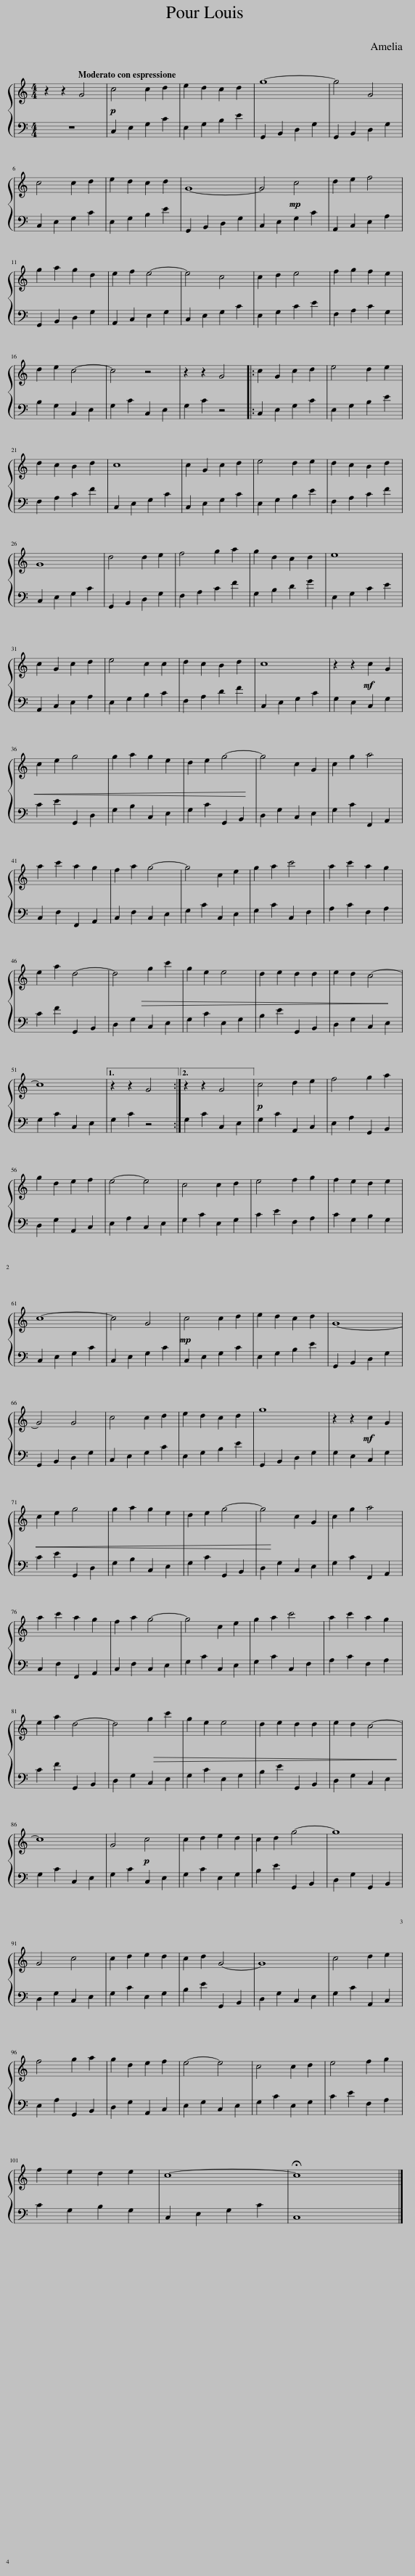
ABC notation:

X:1
%%score { 1 | 2 }
L:1/8
M:4/4
I:linebreak $
K:C
V:1 treble
V:2 bass
V:1
 z2 z2[Q:1/4=114] G4 |!p! c4 c2 d2 | e2 d2 c2 d2 | g8- | g4 G4 |$ %5
 c4 c2 d2 | e2 d2 c2 d2 | G8- | G4!mp! c4 | d2 e2 f4 |$ %10
 g2 a2 g2 d2 | e2 f2 e4- | e4 c4 | c2 d2 e4 | f2 g2 f2 e2 |$ %15
 d2 e2 c4- | c4 z4 | z2 z2 G4 |: c2 G2 c2 d2 | e4 d2 e2 |$ %20
 d2 c2 B2 d2 | c8 | c2 G2 c2 d2 | e4 d2 e2 | d2 c2 B2 d2 |$ %25
 G8 | d4 d2 e2 | f4 g2 a2 | g2 d2 c2 d2 | e8 |$ %30
 c2 G2 c2 d2 | e4 c2 c2 | d2 c2 B2 d2 | c8 | z2 z2!mf! c2 G2 |$ %35
!<(! c2 e2 g4!<)! | g2 a2 g2 e2 | d2 e2 g4- | g4 c2 G2 | c2 g2 a4 |$ %40
 a2 c'2 a2 g2 | f2 a2 g4- | g4 c2 e2 | g2 a2 c'4 | a2 c'2 a2 g2 |$ %45
 e2 a2 d4- | d4 g2 c'2 | g2 e2 e4 | d2 e2 d2 d2 | e2 d2!>(! c4-!>)! |$ %50
 c8 | z2 z2 G4 :|2 z2 z2 G4 ||!p! c4 d2 e2 | f4 g2 a2 |$ %55
 g2 d2 e2 f2 | e4- e4 | c4 c2 d2 | e4 f2 g2 | f2 e2 d2 e2 |$ %60
 c8- | c4 G4 |!mp! c4 c2 d2 | e2 d2 c2 d2 | G8- |$ %65
 G4 G4 | c4 c2 d2 | e2 d2 c2 d2 | g8 | z2 z2!mf! c2 G2 |$ %70
!<(! c2 e2 g4!<)! | g2 a2 g2 e2 | d2 e2 g4- | g4 c2 G2 | c2 g2 a4 |$ %75
 a2 c'2 a2 g2 | f2 a2 g4- | g4 c2 e2 | g2 a2 c'4 | a2 c'2 a2 g2 |$ %80
 e2 a2 d4- | d4 g2 c'2 | g2 e2 e4 | d2 e2 d2 d2 | e2 d2!>(! c4-!>)! |$ %85
 c8 | G4!p! c4 | c2 d2 e2 d2 | c2 d2 g4- | g8 |$ %90
 G4 c4 | c2 d2 e2 d2 | c2 d2 G4- | G8 | c4 d2 e2 |$ %95
 f4 g2 a2 | g2 d2 e2 f2 | e4- e4 | c4 c2 d2 | e4 f2 g2 |$ %100
 f2 e2 d2 e2 | c8- | !fermata!c8 |] %103
V:2
 z8 | C,2 E,2 G,2 C2 | E,2 G,2 B,2 E2 | G,,2 B,,2 D,2 G,2 | G,,2 B,,2 D,2 G,2 |$ %5
 C,2 E,2 G,2 C2 | E,2 G,2 B,2 E2 | G,,2 B,,2 D,2 G,2 | C,2 E,2 G,2 C2 | A,,2 C,2 E,2 A,2 |$ %10
 G,,2 B,,2 D,2 G,2 | A,,2 C,2 E,2 G,2 | C,2 E,2 G,2 C2 | E,2 G,2 C2 E2 | F,2 A,2 C2 G,2 |$ %15
 B,2 G,2 C,2 E,2 | G,2 C2 C,2 E,2 | G,2 C2 z4 |: C,2 E,2 G,2 C2 | E,2 G,2 B,2 E2 |$ %20
 F,2 A,2 C2 F2 | C,2 E,2 G,2 C2 | C,2 E,2 G,2 C2 | E,2 G,2 B,2 E2 | F,2 A,2 C2 F2 |$ %25
 C,2 E,2 G,2 C2 | G,,2 B,,2 D,2 G,2 | F,2 A,2 C2 F2 | G,2 B,2 D2 G2 | E,2 G,2 C2 E2 |$ %30
 A,,2 C,2 E,2 A,2 | E,2 G,2 B,2 C2 | F,2 A,2 D2 F2 | C,2 E,2 G,2 C2 | G,2 E,2 C,2 G,2 |$ %35
 C2 E2 G,,2 D,2 | G,2 B,2 C,2 E,2 | G,2 C2 G,,2 B,,2 | D,2 G,2 C,2 E,2 | G,2 C2 F,,2 A,,2 |$ %40
 C,2 F,2 F,,2 A,,2 | C,2 F,2 C,2 E,2 | G,2 C2 C,2 E,2 | G,2 C2 C,2 F,2 | A,2 C2 F,2 A,2 |$ %45
 C2 F2 G,,2 B,,2 | D,2 G,2 C,2 E,2 | G,2 C2 E,2 G,2 | B,2 E2 G,,2 B,,2 | D,2 G,2 C,2 E,2 |$ %50
 G,2 C2 C,2 E,2 | G,2 C2 z4 :|2 G,2 C2 C,2 E,2 || G,2 C2 A,,2 C,2 | E,2 A,2 G,,2 B,,2 |$ %55
 D,2 G,2 A,,2 C,2 | E,2 A,2 C,2 E,2 | G,2 C2 E,2 G,2 | C2 E2 F,2 A,2 | C2 G,2 B,2 G,2 |$ %60
 C,2 E,2 G,2 C2 | C,2 E,2 G,2 C2 | C,2 E,2 G,2 C2 | E,2 G,2 B,2 E2 | G,,2 B,,2 D,2 G,2 |$ %65
 G,,2 B,,2 D,2 G,2 | C,2 E,2 G,2 C2 | E,2 G,2 B,2 E2 | G,,2 B,,2 D,2 G,2 | G,2 E,2 C,2 G,2 |$ %70
 C2 E2 G,,2 D,2 | G,2 B,2 C,2 E,2 | G,2 C2 G,,2 B,,2 | D,2 G,2 C,2 E,2 | G,2 C2 F,,2 A,,2 |$ %75
 C,2 F,2 F,,2 A,,2 | C,2 F,2 C,2 E,2 | G,2 C2 C,2 E,2 | G,2 C2 C,2 F,2 | A,2 C2 F,2 A,2 |$ %80
 C2 F2 G,,2 B,,2 | D,2 G,2 C,2 E,2 | G,2 C2 E,2 G,2 | B,2 E2 G,,2 B,,2 | D,2 G,2 C,2 E,2 |$ %85
 G,2 C2 C,2 E,2 | G,2 C2 C,2 E,2 | G,2 C2 E,2 G,2 | B,2 E2 G,,2 B,,2 | D,2 G,2 G,,2 B,,2 |$ %90
 D,2 G,2 C,2 E,2 | G,2 C2 E,2 G,2 | B,2 E2 G,,2 B,,2 | D,2 G,2 C,2 E,2 | G,2 C2 A,,2 C,2 |$ %95
 E,2 A,2 G,,2 B,,2 | D,2 G,2 A,,2 C,2 | E,2 G,2 C,2 E,2 | G,2 C2 E,2 G,2 | C2 E2 F,2 A,2 |$ %100
 C2 G,2 B,2 G,2 | C,2 E,2 G,2 C2 | C,8 |] %103
